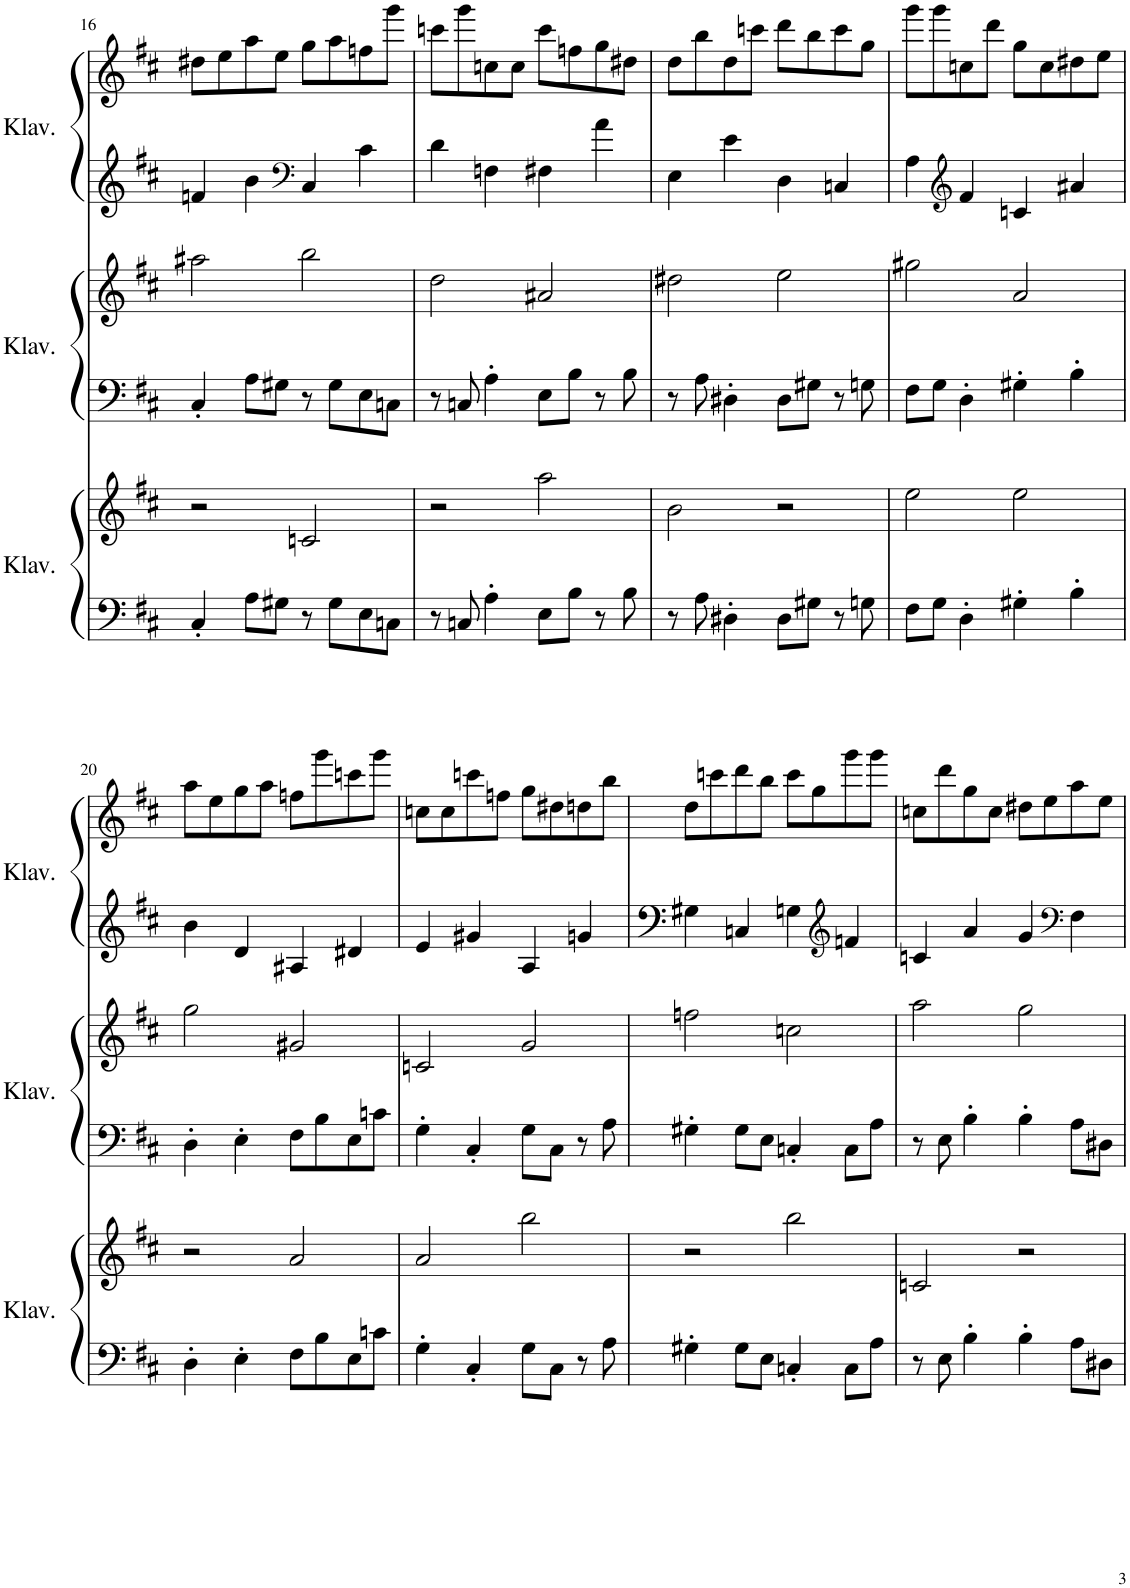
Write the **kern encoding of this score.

**kern	**kern	**kern	**kern	**kern	**kern
*part3	*part3	*part2	*part2	*part1	*part1
*staff6	*staff5	*staff4	*staff3	*staff2	*staff1
*I"Klavier	*	*I"Klavier	*	*I"Klavier	*
*I'Klav.	*	*I'Klav.	*	*I'Klav.	*
!!LO:PB:g=z
*clefG2	*clefG2	*clefG2	*clefG2	*clefG2	*clefG2
*k[f#c#]	*k[f#c#]	*k[f#c#]	*k[f#c#]	*k[f#c#]	*k[f#c#]
*M4/4	*M4/4	*M4/4	*M4/4	*M4/4	*M4/4
=16	=16	=16	=16	=16	=16
4C#'/	2r	4C#'/	2aa#X\	4fn/	8dd#X\L
.	.	.	.	.	8ee\
8A\L	.	8A\L	.	4b\	8aa\
8G#X\J	.	8G#X\J	.	.	8ee\J
*	*	*	*	*clefF4	*
8r	2cn/	8r	2bb\	4C#/	8gg\L
8G#\L	.	8G#\L	.	.	8aa\
8E\	.	8E\	.	4c#\	8ffn\
8Cn\J	.	8Cn\J	.	.	8ggg\J
=17	=17	=17	=17	=17	=17
8r	2r	8r	2dd\	4d\	8cccn\L
8Cn/	.	8Cn/	.	.	8ggg\
4A'\	.	4A'\	.	4Fn\	8ccn\
.	.	.	.	.	8cc\J
8E\L	2aa\	8E\L	2a#X/	4F#X\	8ccc\L
8B\J	.	8B\J	.	.	8ffn\
8r	.	8r	.	4a\	8gg\
8B\	.	8B\	.	.	8dd#X\J
=18	=18	=18	=18	=18	=18
8r	2b\	8r	2dd#X\	4E\	8dd\L
8A\	.	8A\	.	.	8bb\
4D#X'\	.	4D#X'\	.	4e\	8dd\
.	.	.	.	.	8cccn\J
8D#\L	2r	8D#\L	2ee\	4D\	8ddd\L
8G#X\J	.	8G#X\J	.	.	8bb\
8r	.	8r	.	4Cn/	8ccc\
8Gn\	.	8Gn\	.	.	8gg\J
=19	=19	=19	=19	=19	=19
8F#\L	2ee\	8F#\L	2gg#X\	4A\	8ggg\L
8G\J	.	8G\J	.	.	8ggg\
*	*	*	*	*clefG2	*
4D'\	.	4D'\	.	4f#/	8ccn\
.	.	.	.	.	8ddd\J
4G#X'\	2ee\	4G#X'\	2a/	4cn/	8gg\L
.	.	.	.	.	8cc\
4B'\	.	4B'\	.	4a#X/	8dd#X\
.	.	.	.	.	8ee\J
!!LO:LB:g=z
=20	=20	=20	=20	=20	=20
4D'\	2r	4D'\	2gg\	4b\	8aa\L
.	.	.	.	.	8ee\
4E'\	.	4E'\	.	4d/	8gg\
.	.	.	.	.	8aa\J
8F#\L	2a/	8F#\L	2g#X/	4A#X/	8ffn\L
8B\	.	8B\	.	.	8ggg\
8E\	.	8E\	.	4d#X/	8cccn\
8cn\J	.	8cn\J	.	.	8ggg\J
=21	=21	=21	=21	=21	=21
4G'\	2a/	4G'\	2cn/	4e/	8ccn\L
.	.	.	.	.	8cc\
4C#'/	.	4C#'/	.	4g#X/	8cccn\
.	.	.	.	.	8ffn\J
8G\L	2bb\	8G\L	2g/	4A/	8gg\L
8C#\J	.	8C#\J	.	.	8dd#X\
8r	.	8r	.	4gn/	8ddn\
8A\	.	8A\	.	.	8bb\J
=22	=22	=22	=22	=22	=22
4G#X'\	2r	4G#X'\	2ffn\	4G#X\	8dd\L
.	.	.	.	.	8cccn\
8G#\L	.	8G#\L	.	4Cn/	8ddd\
8E\J	.	8E\J	.	.	8bb\J
4Cn'/	2bb\	4Cn'/	2ccn\	4Gn\	8ccc\L
.	.	.	.	.	8gg\
*	*	*	*	*clefG2	*
8C\L	.	8C\L	.	4fn/	8ggg\
8A\J	.	8A\J	.	.	8ggg\J
=23	=23	=23	=23	=23	=23
8r	2cn/	8r	2aa\	4cn/	8ccn\L
8E\	.	8E\	.	.	8ddd\
4B'\	.	4B'\	.	4a/	8gg\
.	.	.	.	.	8cc\J
4B'\	2r	4B'\	2gg\	4g/	8dd#X\L
.	.	.	.	.	8ee\
*	*	*	*	*clefF4	*
8A\L	.	8A\L	.	4F#\	8aa\
8D#X\J	.	8D#X\J	.	.	8ee\J
=	=	=	=	=	=
*-	*-	*-	*-	*-	*-
